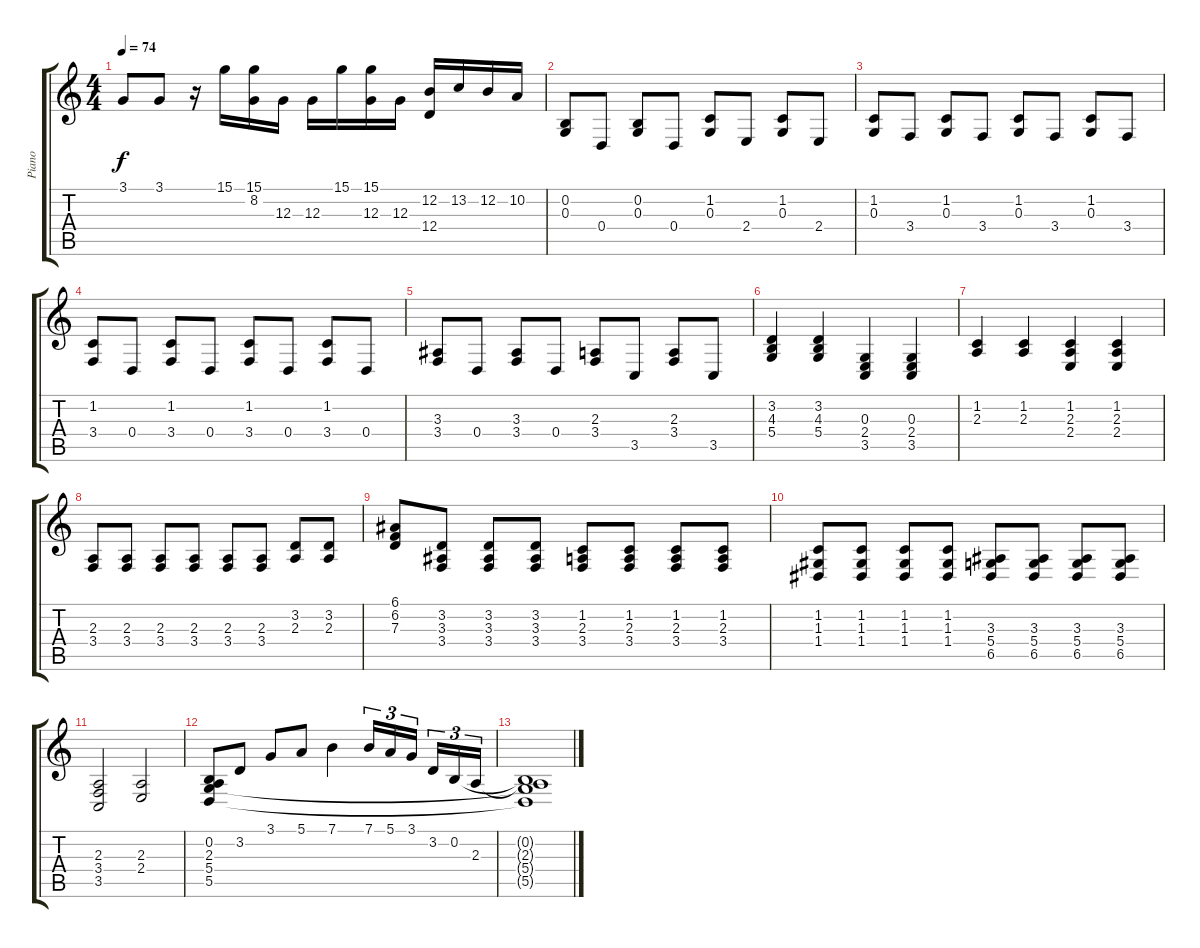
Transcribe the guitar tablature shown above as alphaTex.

\track ("Piano" "Piano") {instrument acousticgrandpiano}
\staff {score tabs}
\tuning (E4 B3 G3 D3 A2 E2) {hide}
\ts (4 4)
\tempo 74
\clef g2
\ks c
3.1.8{dy f} 3.1.8 r.16 15.1.16 (15.1 8.2).16 12.3.16 12.3.16 15.1.16 (15.1 12.3).16 12.3.16 (12.2 12.4).16 13.2.16 12.2.16 10.2.16 |
(0.2 0.3).8 0.4.8 (0.2 0.3).8 0.4.8 (1.2 0.3).8 2.4.8 (1.2 0.3).8 2.4.8 |
(1.2 0.3).8 3.4.8 (1.2 0.3).8 3.4.8 (1.2 0.3).8 3.4.8 (1.2 0.3).8 3.4.8 |
(1.2 3.4).8 0.4.8 (1.2 3.4).8 0.4.8 (1.2 3.4).8 0.4.8 (1.2 3.4).8 0.4.8 |
(3.3 3.4).8 0.4.8 (3.3 3.4).8 0.4.8 (2.3 3.4).8 3.5.8 (2.3 3.4).8 3.5.8 |
(3.2 4.3 5.4).4 (3.2 4.3 5.4).4 (0.3 2.4 3.5).4 (0.3 2.4 3.5).4 |
(1.2 2.3).4 (1.2 2.3).4 (1.2 2.3 2.4).4 (1.2 2.3 2.4).4 |
(2.3 3.4).8 (2.3 3.4).8 (2.3 3.4).8 (2.3 3.4).8 (2.3 3.4).8 (2.3 3.4).8 (3.2 2.3).8 (3.2 2.3).8 |
(6.1 6.2 7.3).8 (3.2 3.3 3.4).8 (3.2 3.3 3.4).8 (3.2 3.3 3.4).8 (1.2 2.3 3.4).8 (1.2 2.3 3.4).8 (1.2 2.3 3.4).8 (1.2 2.3 3.4).8 |
(1.2 1.3 1.4).8 (1.2 1.3 1.4).8 (1.2 1.3 1.4).8 (1.2 1.3 1.4).8 (3.3 5.4 6.5).8 (3.3 5.4 6.5).8 (3.3 5.4 6.5).8 (3.3 5.4 6.5).8 |
(2.3 3.4 3.5).2 (2.3 2.4).2 |
(0.2 2.3 5.4 5.5).8 3.2.8 3.1.8 5.1.8 7.1.4 7.1.16{tu (3 2)} 5.1.16{tu (3 2)} 3.1.16{tu (3 2) beam splitsecondary} 3.2.16{tu (3 2)} 0.2.16{tu (3 2)} 2.3.16{tu (3 2)} |
(0.2{t} 2.3{t} 5.4{t} 5.5{t}).1
